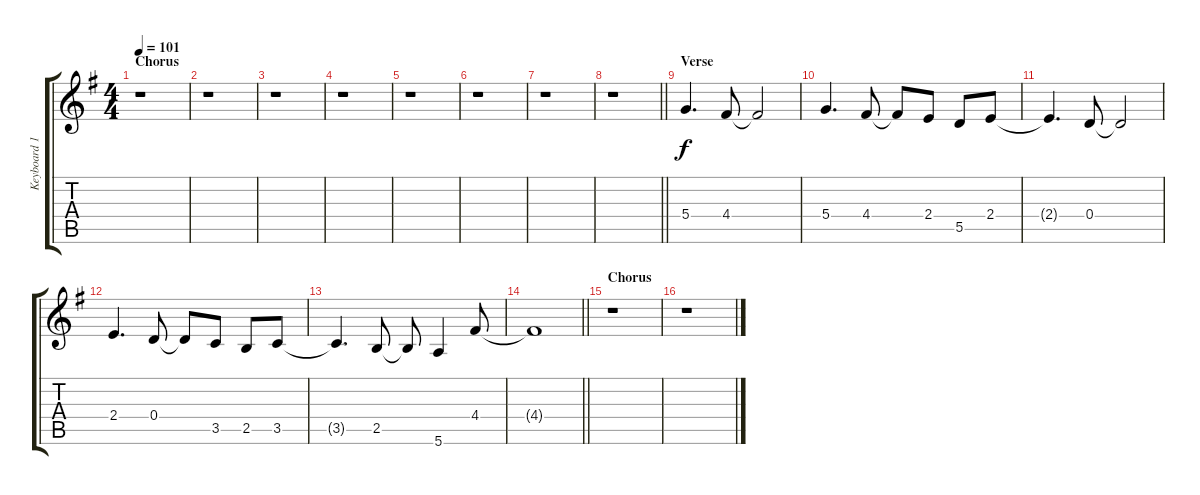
\track ("Keyboard 1 (elec.)" "Keyboard 1") {instrument acousticgrandpiano}
\staff {score tabs}
\tuning (E5 B4 G4 D4 A3 E3) {hide}
\ts (4 4)
\section ("" "Chorus")
\tempo 101
\clef g2
\ks eminor
r.1{dy f} |
r.1 |
r.1 |
r.1 |
r.1 |
r.1 |
r.1 |
\barLineRight lightlight
r.1 |
\section ("" "Verse")
5.4.4{d} 4.4.8 4.4{t}.2 |
5.4.4{d} 4.4.8 4.4{t}.8 2.4.8 5.5.8 2.4.8 |
2.4{t}.4{d} 0.4.8 0.4{t}.2 |
2.4.4{d} 0.4.8 0.4{t}.8 3.5.8 2.5.8 3.5.8 |
3.5{t}.4{d} 2.5.8 2.5{t}.8 5.6.4 4.4.8 |
\barLineRight lightlight
4.4{t}.1 |
\section ("" "Chorus")
r.1 |
r.1
